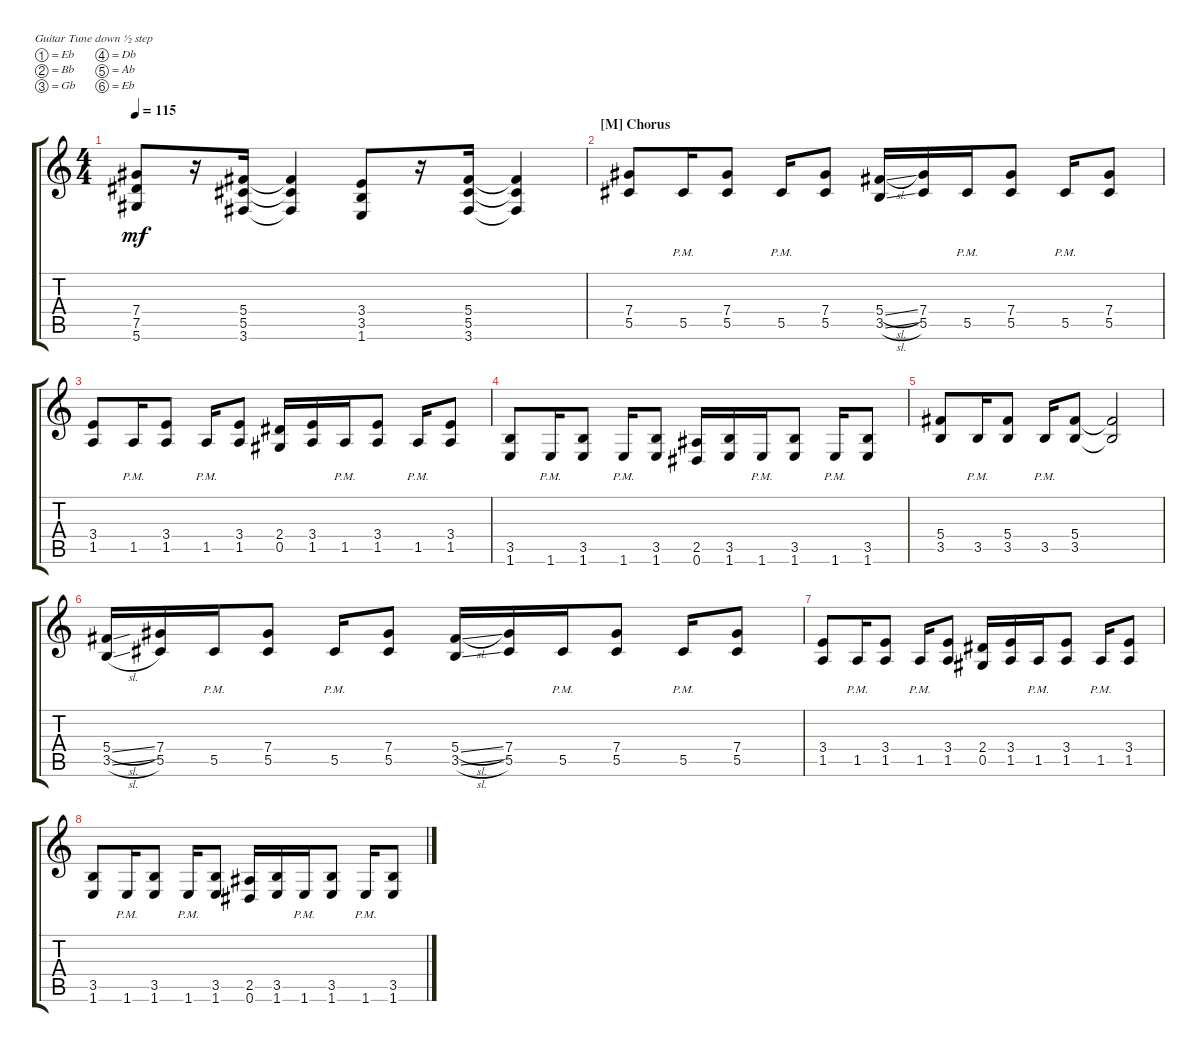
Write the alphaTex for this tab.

\defaultSystemsLayout 4
\bracketExtendMode groupsimilarinstruments
\singleTrackTrackNamePolicy hidden
\multiTrackTrackNamePolicy hidden
\firstSystemTrackNameOrientation horizontal
\otherSystemsTrackNameOrientation horizontal
\track ("Sergey Popov" "E-Gt") {instrument distortionguitar}
\staff {score tabs}
\tuning (Eb4 Bb3 Gb3 Db3 Ab2 Eb2)
\ts (4 4)
\tempo 115
\clef g2
\scale
1.03909
\ks c
(7.5 7.4 5.6).8{dy mf} r.16 (5.5 5.4 3.6).16 (5.5{t} 5.4{t} 3.6{t}).4 (3.5 3.4 1.6).8 r.16 (5.5 5.4 3.6).16 (5.5{t} 5.4{t} 3.6{t}).4 |
\section ("M" "Chorus")
\scale
0.960908 (5.5 7.4).8 5.5{pm}.16 (5.5 7.4).8 5.5{pm}.16 (5.5 7.4).8 (3.5{sl} 5.4{sl}).16 (5.5 7.4).16 5.5{pm}.16 (5.5 7.4).8 5.5{pm}.16 (5.5 7.4).8 |
\scale
1.03909 (1.5 3.4).8 1.5{pm}.16 (1.5 3.4).8 1.5{pm}.16 (1.5 3.4).8 (0.5 2.4).16 (1.5 3.4).16 1.5{pm}.16 (1.5 3.4).8 1.5{pm}.16 (1.5 3.4).8 |
\scale
0.960908 (1.6 3.5).8 1.6{pm}.16 (1.6 3.5).8 1.6{pm}.16 (1.6 3.5).8 (0.6 2.5).16 (1.6 3.5).16 1.6{pm}.16 (1.6 3.5).8 1.6{pm}.16 (1.6 3.5).8 |
\scale
1.03909 (3.5 5.4).8 3.5{pm}.16 (3.5 5.4).8 3.5{pm}.16 (3.5 5.4).8 (5.4{t} 3.5{t}).2 |
\scale
0.960908 (5.4{sl} 3.5{sl}).16 (5.5 7.4).16 5.5{pm}.16 (5.5 7.4).8 5.5{pm}.16 (5.5 7.4).8 (3.5{sl} 5.4{sl}).16 (5.5 7.4).16 5.5{pm}.16 (5.5 7.4).8 5.5{pm}.16 (5.5 7.4).8 |
\scale
1.03909 (1.5 3.4).8 1.5{pm}.16 (1.5 3.4).8 1.5{pm}.16 (1.5 3.4).8 (0.5 2.4).16 (1.5 3.4).16 1.5{pm}.16 (1.5 3.4).8 1.5{pm}.16 (1.5 3.4).8 |
\scale
0.960908 (1.6 3.5).8 1.6{pm}.16 (1.6 3.5).8 1.6{pm}.16 (1.6 3.5).8 (0.6 2.5).16 (1.6 3.5).16 1.6{pm}.16 (1.6 3.5).8 1.6{pm}.16 (1.6 3.5).8
